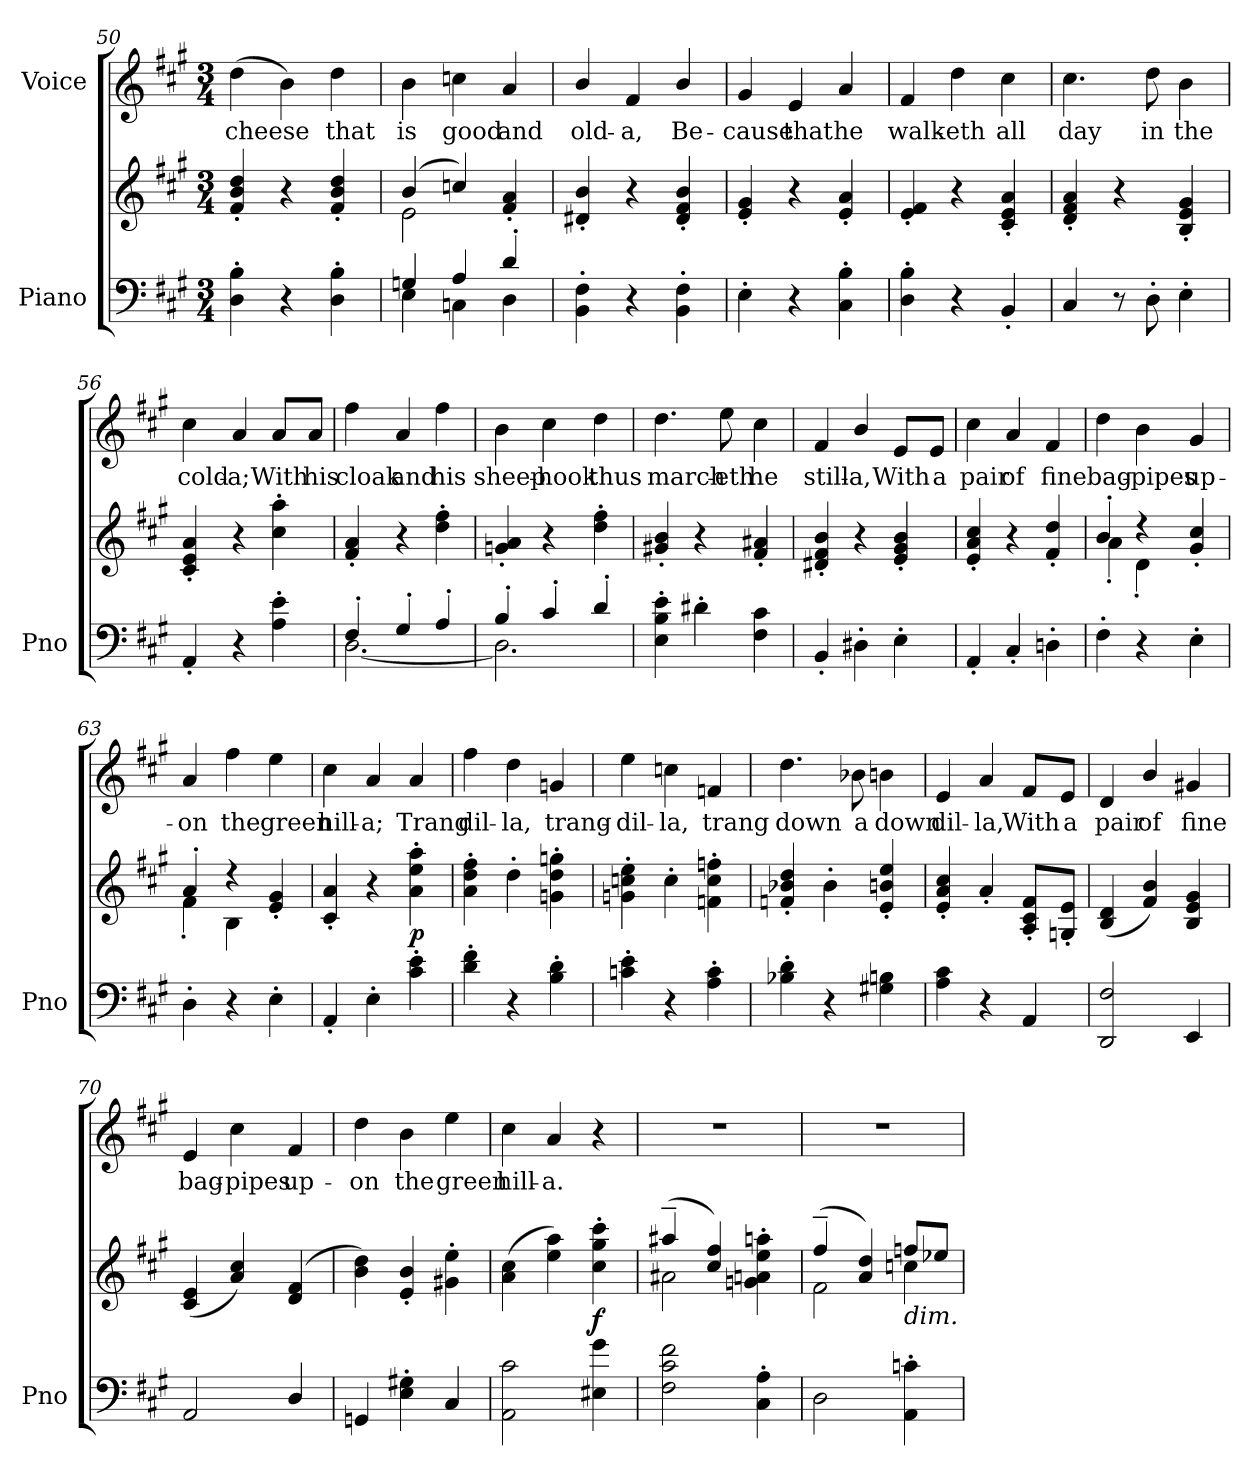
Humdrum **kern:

**kern	**kern	**dynam	**kern	**text
*part2	*part2	*part2	*part1	*part1
*staff3	*staff2	*staff2/3	*staff1	*staff1
*I"Piano	*	*	*I"Voice	*
*I'Pno	*	*	*	*
*clefF4	*clefG2	*	*clefG2	*
*k[f#c#g#]	*k[f#c#g#]	*	*k[f#c#g#]	*
*M3/4	*M3/4	*	*M3/4	*
=50	=50	=50	=50	=50
4D\' 4B\'	4f#/'> 4b/'> 4dd/'>	.	(4dd\	cheese
4r	4r	.	4b\)	.
4D\' 4B\'	4f#/'> 4b/'> 4dd/'>	.	4dd\	that
=51	=51	=51	=51	=51
*^	*^	*	*	*
4Gn/	4E\	(>4b/	2e\	.	4b\	is
4A/	4Cn\	4ccn/)	.	.	4ccn\	good
4d'/	4D\	4f#/'> 4a/'>	4ryy	.	4a/	and
*v	*v	*	*	*	*	*
*	*v	*v	*	*	*
=52	=52	=52	=52	=52
4BB\' 4F#\'	4d#X/'> 4b/'>	.	4b/	old-
4r	4r	.	4f#/	-a,
4BB\' 4F#\'	4d#/'> 4f#/'> 4b/'>	.	4b/	Be-
=53	=53	=53	=53	=53
4E'\	4e/'> 4g#/'>	.	4g#/	-cause
4r	4r	.	4e/	that
4C#\' 4B\'	4e/'> 4a/'>	.	4a/	he
=54	=54	=54	=54	=54
4D\' 4B\'	4e/'> 4f#/'>	.	4f#/	walk-
4r	4r	.	4dd\	-eth
4BB'/	4c#/'> 4e/'> 4a/'>	.	4cc#\	all
=55	=55	=55	=55	=55
4C#/	4d/'> 4f#/'> 4a/'>	.	4.cc#\	day
8r	4r	.	.	.
8D'\	.	.	8dd\	in
4E'\	4B/'> 4e/'> 4g#/'>	.	4b\	the
=56	=56	=56	=56	=56
4AA'/	4c#/'> 4e/'> 4a/'>	.	4cc#\	cold-
4r	4r	.	4a/	-a;
4A\' 4e\'	4cc#\' 4aa\'	.	8a/L	With
.	.	.	8a/J	his
=57	=57	=57	=57	=57
*^	*	*	*	*
4F#'/	[2.D\	4f#/'> 4a/'>	.	4ff#\	cloak
4G#i'/	.	4r	.	4a/	and
4A'/	.	4dd\' 4ff#\'	.	4ff#\	his
=58	=58	=58	=58	=58	=58
4B'/	2.D\]	4gn/'> 4a/'>	.	4b\	sheep-
4c#'/	.	4r	.	4cc#\	-hook
4d'/	.	4dd\' 4ff#\'	.	4dd\	thus
*v	*v	*	*	*	*
=59	=59	=59	=59	=59
4E\' 4B\' 4e\'	4g#X/'> 4b/'>	.	4.dd\	march-
4d#X'\	4r	.	.	.
.	.	.	8ee\	-eth
4F#\ 4c#\	4f#/'> 4a#X/'>	.	4cc#\	he
=60	=60	=60	=60	=60
4BB'/	4d#X/'> 4f#/'> 4b/'>	.	4f#/	still-
4D#X'\	4r	.	4b/	-a,
4E'\	4e/'> 4g#/'> 4b/'>	.	8e/L	With
.	.	.	8e/J	a
=61	=61	=61	=61	=61
4AA'/	4e/'> 4a/'> 4cc#/'>	.	4cc#\	pair
4C#'/	4r	.	4a/	of
4Dn'\	4f#/'> 4dd/'>	.	4f#/	fine
=62	=62	=62	=62	=62
*	*^	*	*	*
4F#'\	4b'/	4a'\	.	4dd\	bag-
4r	4r	4d'\	.	4b\	-pipes
4E'\	4g#/'> 4cc#/'>	4ryy	.	4g#/	up-
=63	=63	=63	=63	=63	=63
4D'\	4a'/	4f#'\	.	4a/	-on
4r	4r	4B\	.	4ff#\	the
4E'\	4e/'> 4g#/'>	4ryy	.	4ee\	green
*	*v	*v	*	*	*
=64	=64	=64	=64	=64
4AA'/	4c#/'> 4a/'>	.	4cc#\	hill-
4E'\	4r	.	4a/	-a;
!	!	!LO:DY:b	!	!
4c#\' 4e\'	4a\' 4ee\' 4aa\'	p	4a/	Trang
=65	=65	=65	=65	=65
4d\' 4f#\'	4a\' 4dd\' 4ff#\'	.	4ff#\	dil-
4r	4dd'\	.	4dd\	-la,
4B\' 4d\'	4gn\' 4dd\' 4ggn\'	.	4gn/	trang-
=66	=66	=66	=66	=66
4cn\' 4e\'	4gn\' 4ccn\' 4ee\'	.	4ee\	-dil-
4r	4cc'\	.	4ccn\	-la,
4A\' 4c\'	4fn\' 4cc\' 4ffn\'	.	4fn/	trang
=67	=67	=67	=67	=67
4B-X\' 4d\'	4fn/'> 4b-X/'> 4dd/'>	.	4.dd\	down
4r	4b-'>\	.	.	.
.	.	.	8b-X\	a
4G#X\ 4Bn\	4e/'> 4bn/'> 4ee/'>	.	4bn\	down
=68	=68	=68	=68	=68
4A\ 4c#\	4e/'> 4a/'> 4cc#/'>	.	4e/	dil-
4r	4a'>/	.	4a/	-la,
4AA/	8A/'> 8c#/'> 8f#/'>L	.	8f#/L	With
.	8Gn/'> 8e/'>J	.	8e/J	a
=69	=69	=69	=69	=69
!	!	!LO:DY:b	!	!
!	!	!LO:DY:n=1:b	!	!
2DD/ 2F#/	(>4B/ 4d/	other-dynamics p	4d/	pair
.	4f#/ 4b/)	.	4b/	of
4EE/	4B/ 4e/ 4g#/	.	4g#X/	fine
=70	=70	=70	=70	=70
2AA/	(>4c#/ 4e/	.	4e/	bag-
.	4a/ 4cc#/)	.	4cc#\	-pipes
4D/	(>4d/ 4f#/	.	4f#/	up-
=71	=71	=71	=71	=71
4GGn/	4b\ 4dd\)	.	4dd\	-on
4E\' 4G#X\'	4e/'> 4b/'>	.	4b\	the
4C#/	4g#X\' 4ee\'	.	4ee\	green
=72	=72	=72	=72	=72
2AA\ 2c#\	(4a\ 4cc#\	.	4cc#\	hill-
.	4ee\ 4aa\)	.	4a/	-a.
!	!	!LO:DY:b	!	!
4E#X\ 4g#\	4cc#\' 4gg#\' 4ccc#\'	f	4r	.
=73	=73	=73	=73	=73
*	*^	*	*	*
2F#\ 2c#\ 2f#\	(4aa#X~/	2a#X\	.	2.r	.
.	4cc#/ 4ff#/)	.	.	.	.
4C#\' 4A\'	4gn\' 4an\' 4ee\' 4aan\'	4ryy	.	.	.
=74	=74	=74	=74	=74	=74
2D\	(4ff#~/	2f#\	.	2.r	.
.	4a/ 4dd/)	.	.	.	.
!	!LO:TX:b:i:t=dim.	!	!	!	!
4AA\' 4cn\'	8ffn/L	4ccn\	.	.	.
.	8ee-X/J	.	.	.	.
*	*v	*v	*	*	*
=	=	=	=	=
*-	*-	*-	*-	*-
